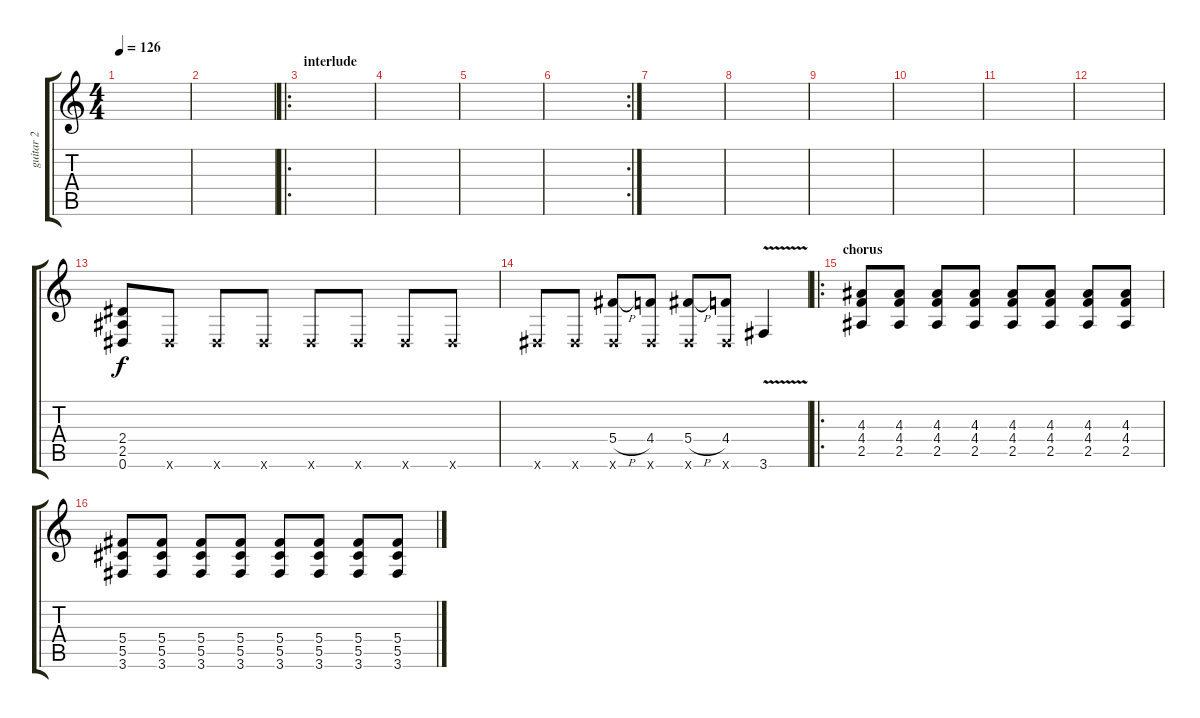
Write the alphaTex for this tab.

\track ("guitar 2" "guitar 2") {instrument distortionguitar}
\staff {score tabs}
\tuning (Eb4 Bb3 Gb3 Db3 Ab2 Eb2) {hide}
\ts (4 4)
\tempo 126
\clef g2
\ks c
|
|
\ro
\section ("" "interlude")
|
|
|
\rc 2
|
|
|
|
|
|
|
(2.4 2.5 0.6).8 0.6{x}.8 0.6{x}.8 0.6{x}.8 0.6{x}.8 0.6{x}.8 0.6{x}.8 0.6{x}.8 |
0.6{x}.8 0.6{x}.8 (5.4{h} 0.6{x}).8 (4.4 0.6{x}).8 (5.4{h} 0.6{x}).8 (4.4 0.6{x}).8 3.6{v}.4 |
\ro
\section ("" "chorus")
(4.3 4.4 2.5).8 (4.3 4.4 2.5).8 (4.3 4.4 2.5).8 (4.3 4.4 2.5).8 (4.3 4.4 2.5).8 (4.3 4.4 2.5).8 (4.3 4.4 2.5).8 (4.3 4.4 2.5).8 |
(5.4 5.5 3.6).8 (5.4 5.5 3.6).8 (5.4 5.5 3.6).8 (5.4 5.5 3.6).8 (5.4 5.5 3.6).8 (5.4 5.5 3.6).8 (5.4 5.5 3.6).8 (5.4 5.5 3.6).8
